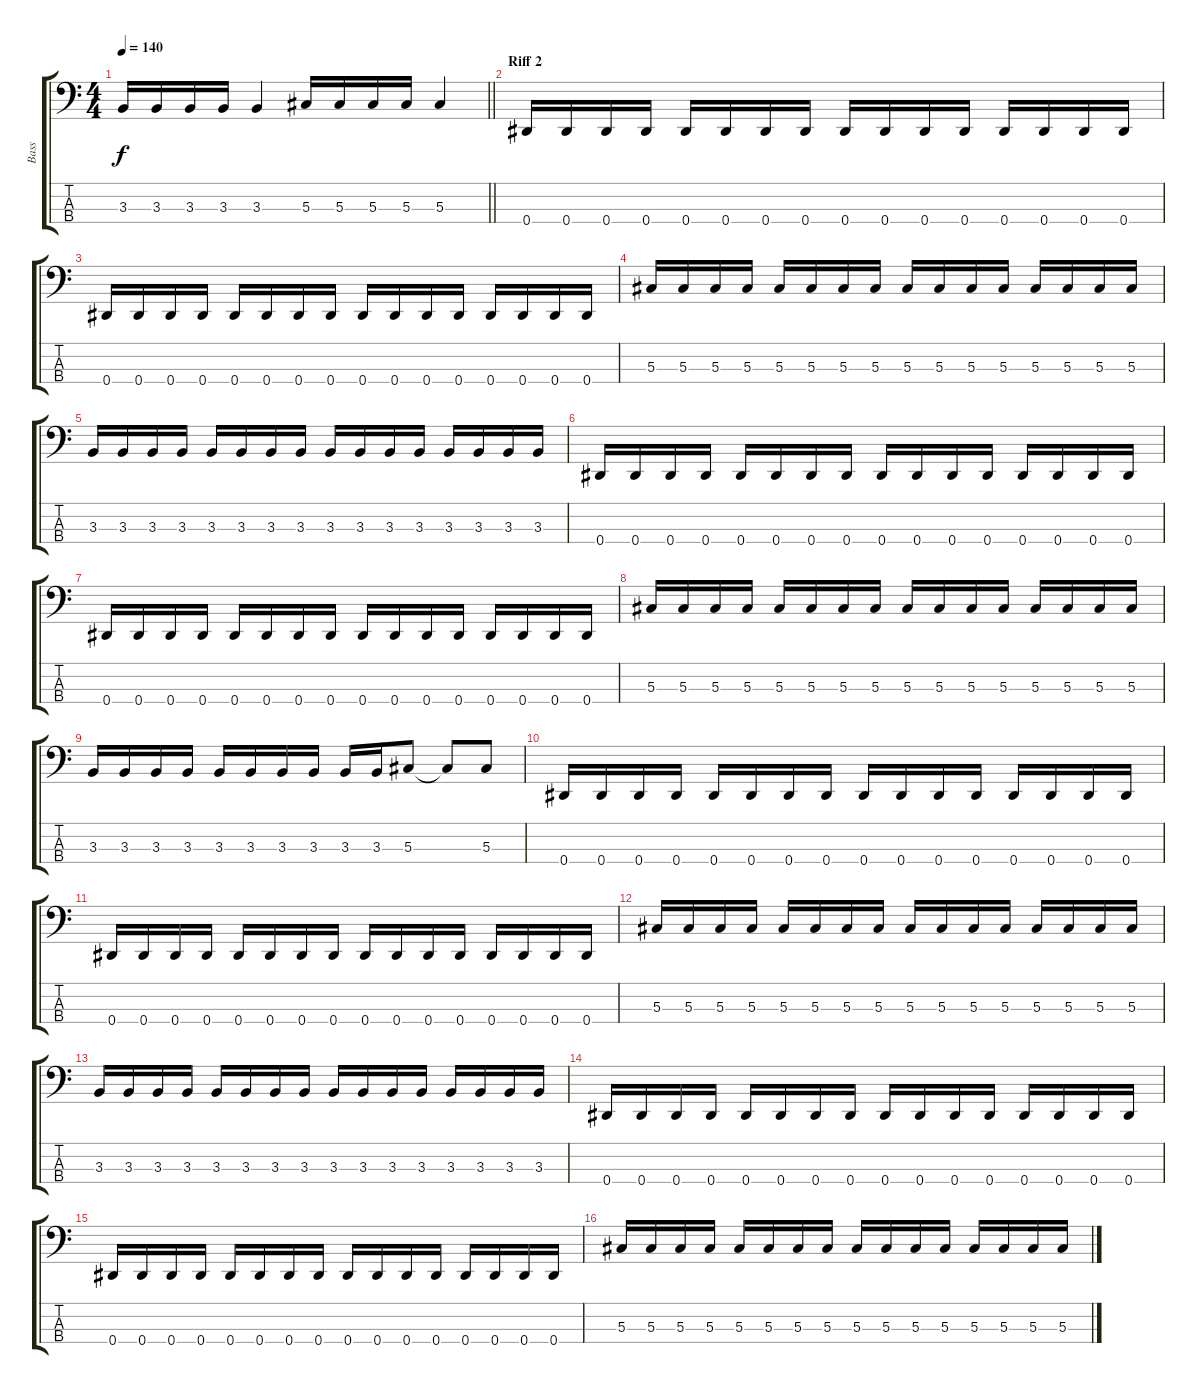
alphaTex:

\track ("Bass" "Bass") {instrument electricbassfinger}
\staff {score tabs}
\tuning (Gb2 Db2 Ab1 Eb1) {hide}
\ts (4 4)
\tempo 140
\clef f4
\barLineRight lightlight
\ks c
3.3.16{dy f} 3.3.16 3.3.16 3.3.16 3.3.4 5.3.16 5.3.16 5.3.16 5.3.16 5.3.4 |
\section ("" "Riff 2")
0.4.16 0.4.16 0.4.16 0.4.16 0.4.16 0.4.16 0.4.16 0.4.16 0.4.16 0.4.16 0.4.16 0.4.16 0.4.16 0.4.16 0.4.16 0.4.16 |
0.4.16 0.4.16 0.4.16 0.4.16 0.4.16 0.4.16 0.4.16 0.4.16 0.4.16 0.4.16 0.4.16 0.4.16 0.4.16 0.4.16 0.4.16 0.4.16 |
5.3.16 5.3.16 5.3.16 5.3.16 5.3.16 5.3.16 5.3.16 5.3.16 5.3.16 5.3.16 5.3.16 5.3.16 5.3.16 5.3.16 5.3.16 5.3.16 |
3.3.16 3.3.16 3.3.16 3.3.16 3.3.16 3.3.16 3.3.16 3.3.16 3.3.16 3.3.16 3.3.16 3.3.16 3.3.16 3.3.16 3.3.16 3.3.16 |
0.4.16 0.4.16 0.4.16 0.4.16 0.4.16 0.4.16 0.4.16 0.4.16 0.4.16 0.4.16 0.4.16 0.4.16 0.4.16 0.4.16 0.4.16 0.4.16 |
0.4.16 0.4.16 0.4.16 0.4.16 0.4.16 0.4.16 0.4.16 0.4.16 0.4.16 0.4.16 0.4.16 0.4.16 0.4.16 0.4.16 0.4.16 0.4.16 |
5.3.16 5.3.16 5.3.16 5.3.16 5.3.16 5.3.16 5.3.16 5.3.16 5.3.16 5.3.16 5.3.16 5.3.16 5.3.16 5.3.16 5.3.16 5.3.16 |
3.3.16 3.3.16 3.3.16 3.3.16 3.3.16 3.3.16 3.3.16 3.3.16 3.3.16 3.3.16 5.3.8 5.3{t}.8 5.3.8 |
0.4.16 0.4.16 0.4.16 0.4.16 0.4.16 0.4.16 0.4.16 0.4.16 0.4.16 0.4.16 0.4.16 0.4.16 0.4.16 0.4.16 0.4.16 0.4.16 |
0.4.16 0.4.16 0.4.16 0.4.16 0.4.16 0.4.16 0.4.16 0.4.16 0.4.16 0.4.16 0.4.16 0.4.16 0.4.16 0.4.16 0.4.16 0.4.16 |
5.3.16 5.3.16 5.3.16 5.3.16 5.3.16 5.3.16 5.3.16 5.3.16 5.3.16 5.3.16 5.3.16 5.3.16 5.3.16 5.3.16 5.3.16 5.3.16 |
3.3.16 3.3.16 3.3.16 3.3.16 3.3.16 3.3.16 3.3.16 3.3.16 3.3.16 3.3.16 3.3.16 3.3.16 3.3.16 3.3.16 3.3.16 3.3.16 |
0.4.16 0.4.16 0.4.16 0.4.16 0.4.16 0.4.16 0.4.16 0.4.16 0.4.16 0.4.16 0.4.16 0.4.16 0.4.16 0.4.16 0.4.16 0.4.16 |
0.4.16 0.4.16 0.4.16 0.4.16 0.4.16 0.4.16 0.4.16 0.4.16 0.4.16 0.4.16 0.4.16 0.4.16 0.4.16 0.4.16 0.4.16 0.4.16 |
5.3.16 5.3.16 5.3.16 5.3.16 5.3.16 5.3.16 5.3.16 5.3.16 5.3.16 5.3.16 5.3.16 5.3.16 5.3.16 5.3.16 5.3.16 5.3.16
